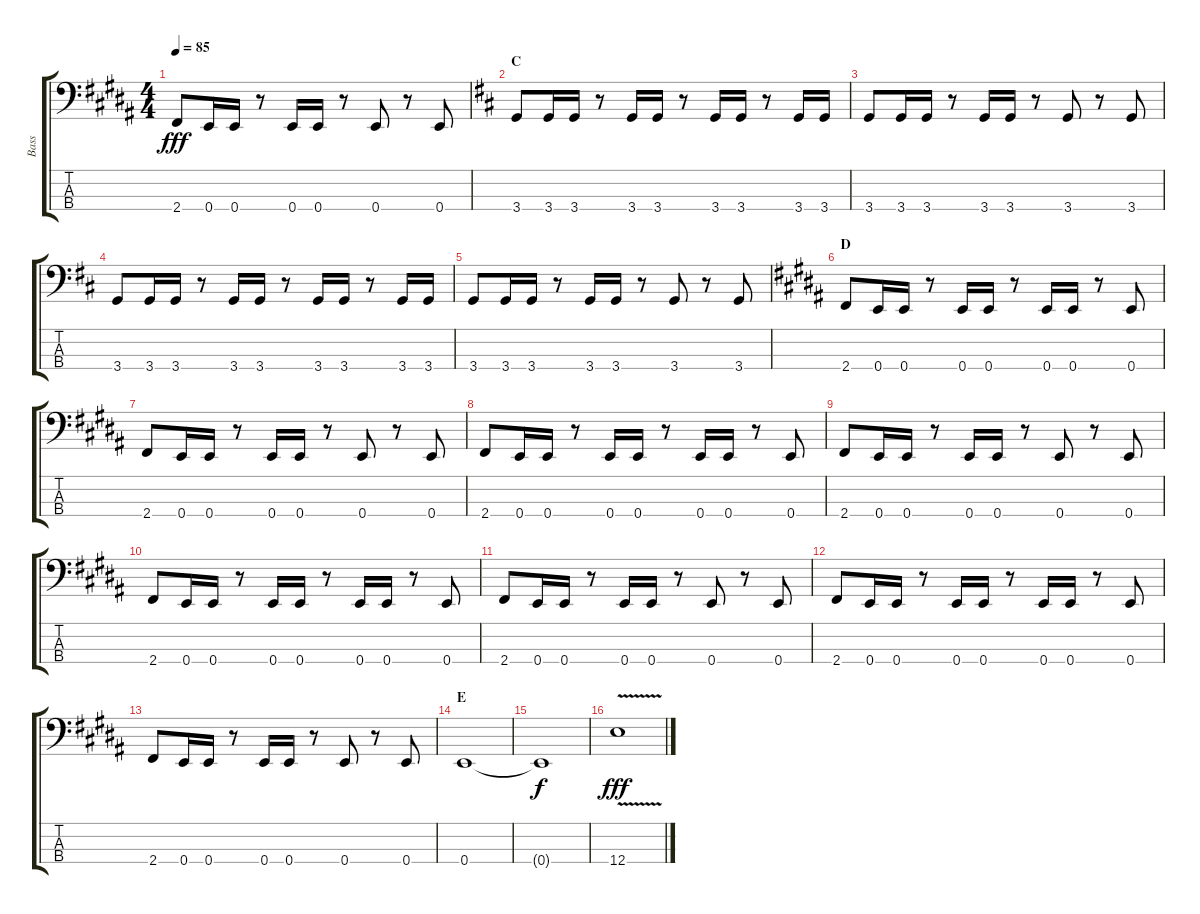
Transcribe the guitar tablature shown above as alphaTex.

\track ("Bass" "Bass") {instrument electricbassfinger}
\staff {score tabs}
\tuning (G2 D2 A1 E1) {hide}
\ts (4 4)
\tempo 85
\clef f4
\ks b
2.4.8{dy fff} 0.4.16 0.4.16 r.8 0.4.16 0.4.16 r.8 0.4.8 r.8 0.4.8 |
\section ("" "C")
\ks d
3.4.8 3.4.16 3.4.16 r.8 3.4.16 3.4.16 r.8 3.4.16 3.4.16 r.8 3.4.16 3.4.16 |
3.4.8 3.4.16 3.4.16 r.8 3.4.16 3.4.16 r.8 3.4.8 r.8 3.4.8 |
3.4.8 3.4.16 3.4.16 r.8 3.4.16 3.4.16 r.8 3.4.16 3.4.16 r.8 3.4.16 3.4.16 |
3.4.8 3.4.16 3.4.16 r.8 3.4.16 3.4.16 r.8 3.4.8 r.8 3.4.8 |
\section ("" "D")
\ks b
2.4.8 0.4.16 0.4.16 r.8 0.4.16 0.4.16 r.8 0.4.16 0.4.16 r.8 0.4.8 |
2.4.8 0.4.16 0.4.16 r.8 0.4.16 0.4.16 r.8 0.4.8 r.8 0.4.8 |
2.4.8 0.4.16 0.4.16 r.8 0.4.16 0.4.16 r.8 0.4.16 0.4.16 r.8 0.4.8 |
2.4.8 0.4.16 0.4.16 r.8 0.4.16 0.4.16 r.8 0.4.8 r.8 0.4.8 |
2.4.8 0.4.16 0.4.16 r.8 0.4.16 0.4.16 r.8 0.4.16 0.4.16 r.8 0.4.8 |
2.4.8 0.4.16 0.4.16 r.8 0.4.16 0.4.16 r.8 0.4.8 r.8 0.4.8 |
2.4.8 0.4.16 0.4.16 r.8 0.4.16 0.4.16 r.8 0.4.16 0.4.16 r.8 0.4.8 |
2.4.8 0.4.16 0.4.16 r.8 0.4.16 0.4.16 r.8 0.4.8 r.8 0.4.8 |
\section ("" "E")
0.4.1 |
0.4{t}.1{dy f} |
12.4{v}.1{dy fff}
